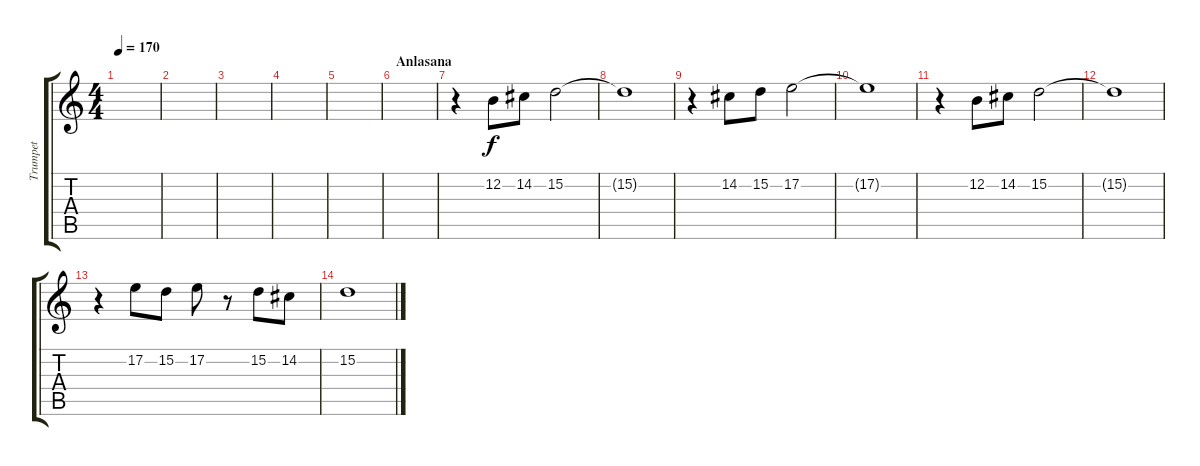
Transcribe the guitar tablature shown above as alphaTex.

\track ("Trumpet" "Trumpet") {instrument trumpet}
\staff {score tabs}
\tuning (E4 B3 G3 D3 A2 E2) {hide}
\ts (4 4)
\tempo 170
\clef g2
\ks c
|
|
|
|
|
\section ("" "Anlasana")
|
r.4 12.2.8 14.2.8 15.2.2 |
15.2{t}.1 |
r.4 14.2.8 15.2.8 17.2.2 |
17.2{t}.1 |
r.4 12.2.8 14.2.8 15.2.2 |
15.2{t}.1 |
r.4 17.2.8 15.2.8 17.2.8 r.8 15.2.8 14.2.8 |
15.2.1
